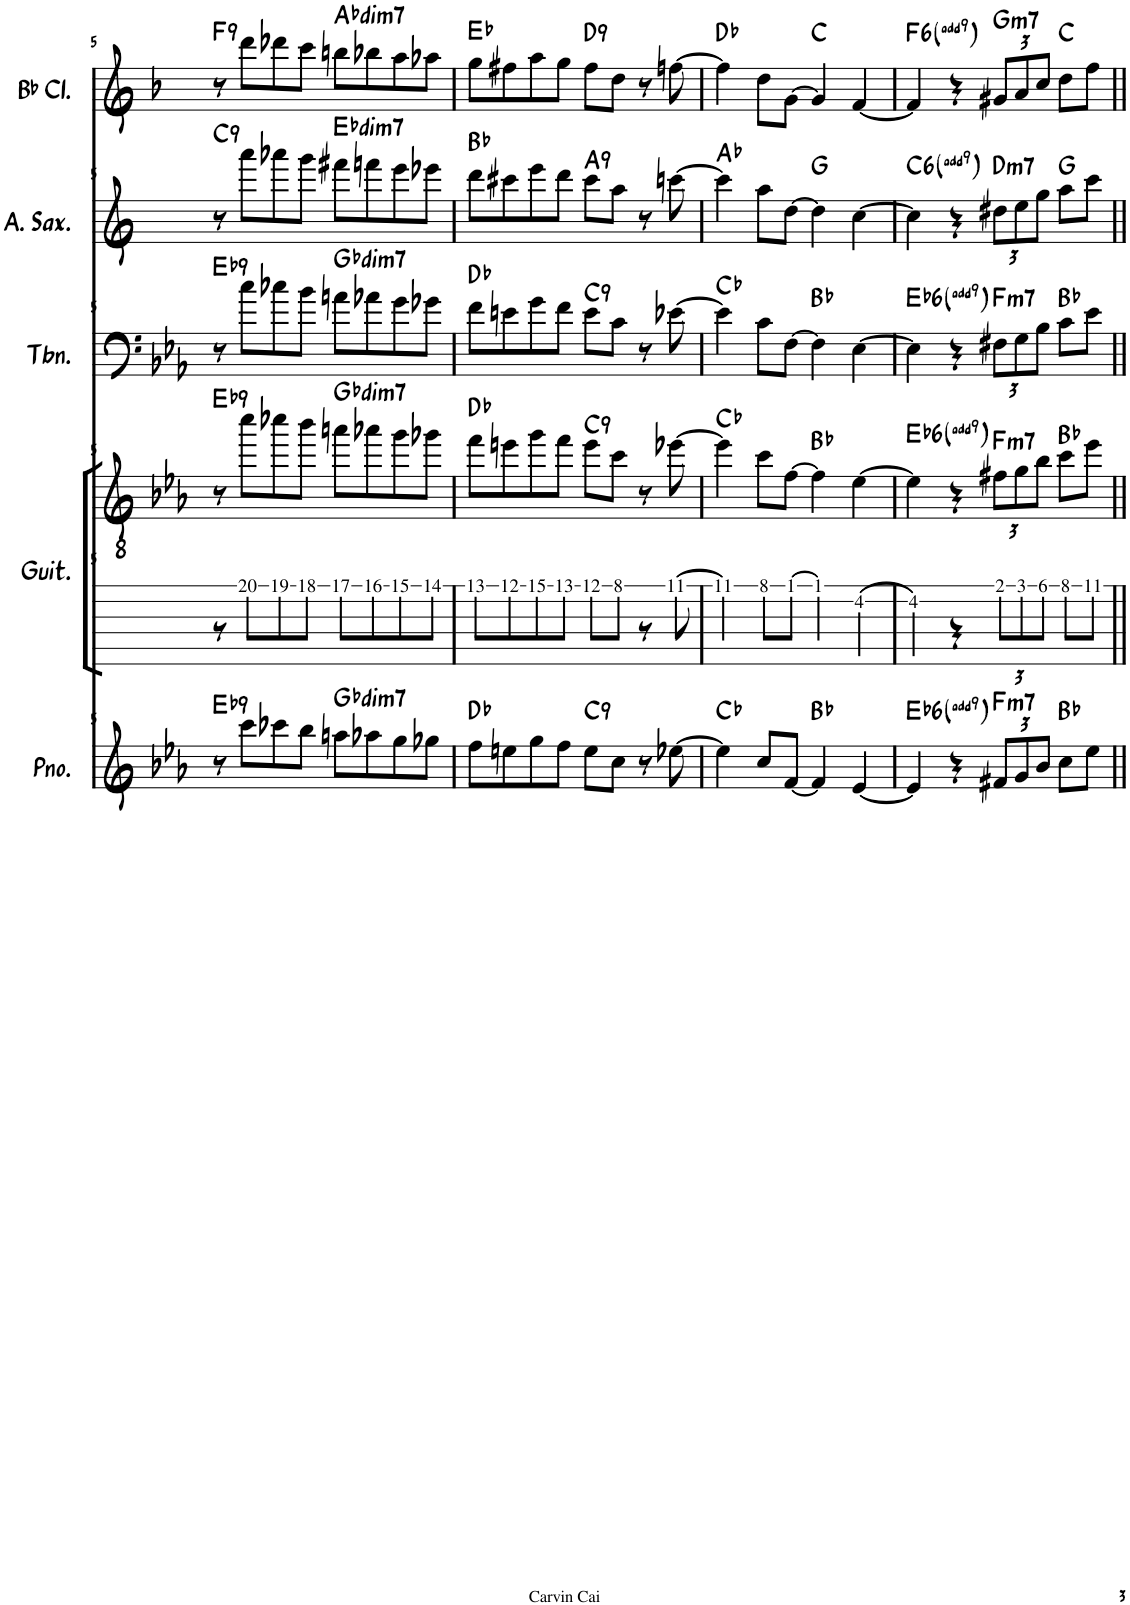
**kern	**harte	**kern	**kern	**harte	**kern	**harte	**kern	**harte	**kern	**harte
*part5	*part5	*part4	*part4	*part4	*part3	*part3	*part2	*part2	*part1	*part1
*staff6	*	*staff5	*staff4	*	*staff3	*	*staff2	*	*staff1	*
*I"钢琴	*	*I"原音吉他	*	*	*I"长号	*	*I"中音萨克斯	*	*I"降B调单簧管	*
!!LO:PB:g=z
*clefG2	*	*	*clefGv2	*	*clefF4	*	*clefG2	*	*clefG2	*
*	*	*	*	*	*	*	*Trd5c9	*	*Trd1c2	*
*k[b-e-a-]	*	*k[b-e-a-]	*k[b-e-a-]	*	*k[b-e-a-]	*	*k[]	*	*k[b-]	*
*M4/4	*	*M4/4	*M4/4	*	*M4/4	*	*M4/4	*	*M4/4	*
=5	=5	=5	=5	=5	=5	=5	=5	=5	=5	=5
!	!LO:H:kt=9	!	!	!LO:H:kt=9	!	!LO:H:kt=9	!	!LO:H:kt=9	!	!LO:H:kt=9
8r	Eb:9	8r	8r	Eb:9	8r	Eb:9	8r	C:9	8r	F:9
8ccc\L	.	8ccc\L	8ccc\L	.	8cc\L	.	8aaa\L	.	8ddd\L	.
8ccc-X\	.	8ccc-X\	8ccc-X\	.	8cc-X\	.	8aaa-X\	.	8ddd-X\	.
8bb-\J	.	8bb-\J	8bb-\J	.	8b-\J	.	8ggg\J	.	8ccc\J	.
!	!LO:H:kt=dim7	!	!	!LO:H:kt=dim7	!	!LO:H:kt=dim7	!	!LO:H:kt=dim7	!	!LO:H:kt=dim7
8aan\L	Gb:dim7	8aan\L	8aan\L	Gb:dim7	8an\L	Gb:dim7	8fff#X\L	Eb:dim7	8bbn\L	Ab:dim7
8aa-X\	.	8aa-X\	8aa-X\	.	8a-X\	.	8fffn\	.	8bb-X\	.
8gg\	.	8gg\	8gg\	.	8g\	.	8eee\	.	8aa\	.
8gg-X\J	.	8gg-X\J	8gg-X\J	.	8g-X\J	.	8eee-X\J	.	8aa-X\J	.
=6	=6	=6	=6	=6	=6	=6	=6	=6	=6	=6
8ff\L	Db:maj	8ff\L	8ff\L	Db:maj	8f\L	Db:maj	8ddd\L	Bb:maj	8gg\L	Eb:maj
8een\	.	8ee#X\	8een\	.	8en\	.	8ccc#X\	.	8ff#X\	.
8gg\	.	8gg\	8gg\	.	8g\	.	8eee\	.	8aa\	.
8ff\J	.	8ff\J	8ff\J	.	8f\J	.	8ddd\J	.	8gg\J	.
!	!LO:H:kt=9	!	!	!LO:H:kt=9	!	!LO:H:kt=9	!	!LO:H:kt=9	!	!LO:H:kt=9
8ee\L	C:9	8ee\L	8ee\L	C:9	8e\L	C:9	8ccc#\L	A:9	8ff#\L	D:9
8cc\J	.	8cc\J	8cc\J	.	8c\J	.	8aa\J	.	8dd\J	.
8r	.	8r	8r	.	8r	.	8r	.	8r	.
[8ee-X\	.	[8ee-X\	[8ee-X\	.	[8e-X\	.	[8cccn\	.	[8ffn\	.
=7	=7	=7	=7	=7	=7	=7	=7	=7	=7	=7
4ee-\]	Cb:maj	4ee-\]	4ee-\]	Cb:maj	4e-\]	Cb:maj	4ccc\]	Ab:maj	4ff\]	Db:maj
8cc/L	.	8cc\L	8cc\L	.	8c\L	.	8aa\L	.	8dd\L	.
[8f/J	.	[8f\J	[8f\J	.	[8F\J	.	[8dd\J	.	[8g\J	.
4f/]	Bb:maj	4f\]	4f\]	Bb:maj	4F\]	Bb:maj	4dd\]	G:maj	4g/]	C:maj
[4e-/	.	[4e-\	[4e-\	.	[4E-\	.	[4cc\	.	[4f/	.
=8	=8	=8	=8	=8	=8	=8	=8	=8	=8	=8
!	!LO:H:kt=6	!	!	!LO:H:kt=6	!	!LO:H:kt=6	!	!LO:H:kt=6	!	!LO:H:kt=6
4e-/]	Eb:maj6(9)	4e-\]	4e-\]	Eb:maj6(9)	4E-\]	Eb:maj6(9)	4cc\]	C:maj6(9)	4f/]	F:maj6(9)
4r	.	4r	4r	.	4r	.	4r	.	4r	.
*Xbrackettup	*	*Xbrackettup	*Xbrackettup	*	*Xbrackettup	*	*Xbrackettup	*	*Xbrackettup	*
!	!LO:H:kt=m7	!	!	!LO:H:kt=m7	!	!LO:H:kt=m7	!	!LO:H:kt=m7	!	!LO:H:kt=m7
12f#X/L	F:min7	12f#X\L	12f#X\L	F:min7	12F#X\L	F:min7	12dd#X\L	D:min7	12g#X/L	G:min7
12g/	.	12g\	12g\	.	12G\	.	12ee\	.	12a/	.
12b-/J	.	12b-\J	12b-\J	.	12B-\J	.	12gg\J	.	12cc/J	.
8cc\L	Bb:maj	8cc\L	8cc\L	Bb:maj	8c\L	Bb:maj	8aa\L	G:maj	8dd\L	C:maj
8ee-\J	.	8ee-\J	8ee-\J	.	8e-\J	.	8ccc\J	.	8ff\J	.
=||	=||	=||	=||	=||	=||	=||	=||	=||	=||	=||
*-	*-	*-	*-	*-	*-	*-	*-	*-	*-	*-
